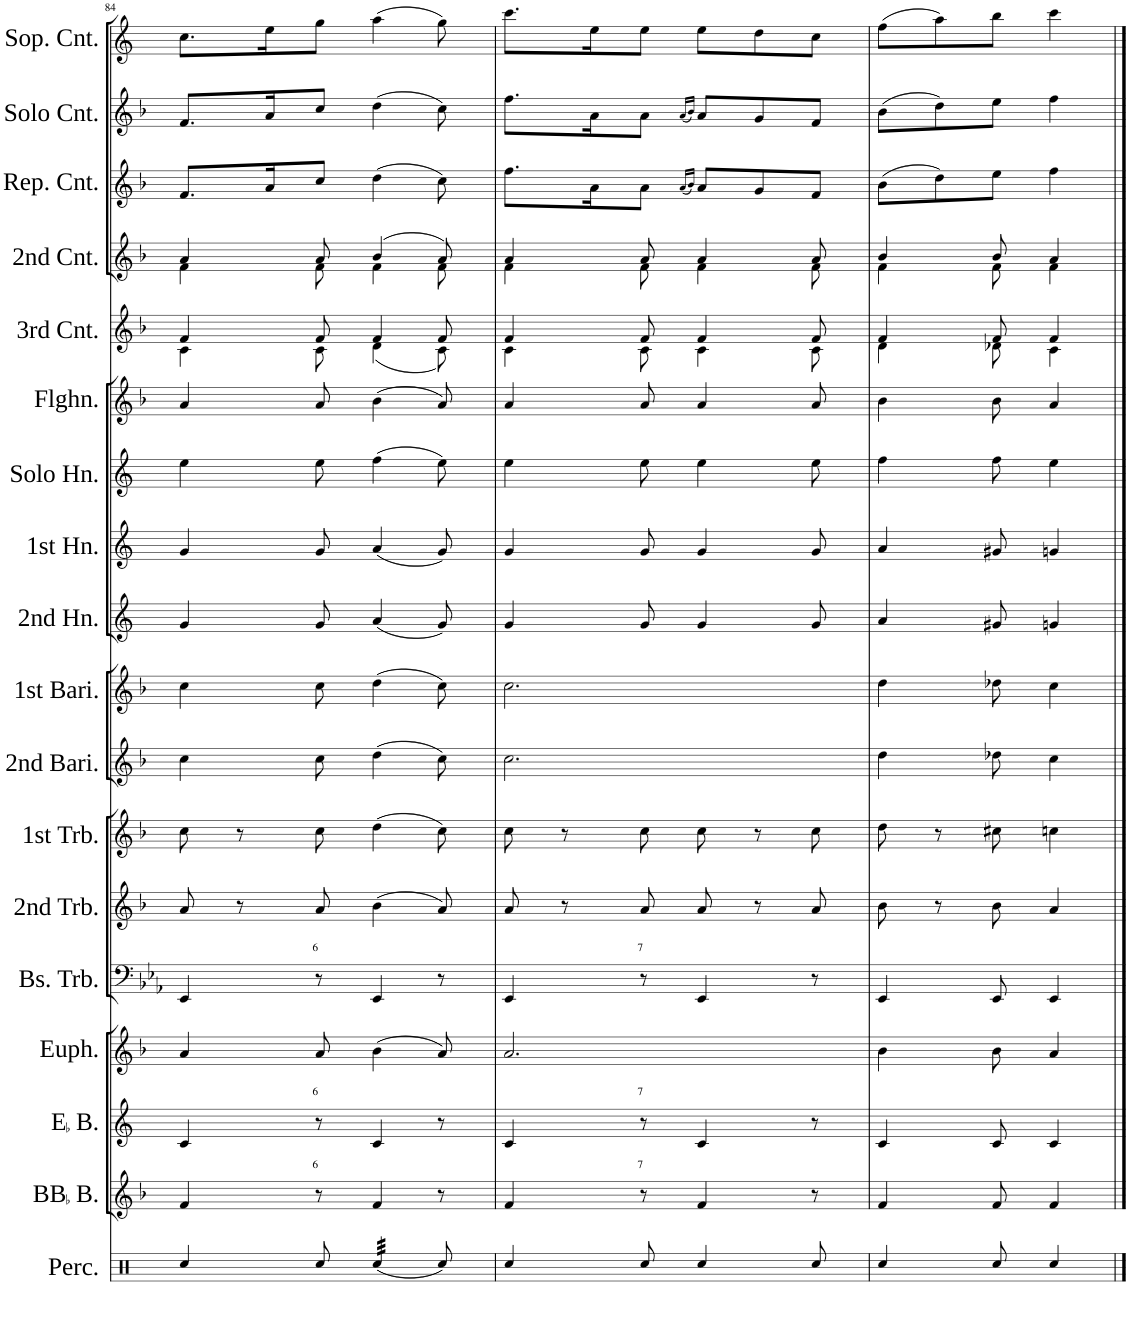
**kern	**kern	**kern	**kern	**kern	**kern	**kern	**kern	**kern	**kern	**kern	**kern	**kern	**kern	**kern	**kern	**kern	**kern
*part18	*part17	*part16	*part15	*part14	*part13	*part12	*part11	*part10	*part9	*part8	*part7	*part6	*part5	*part4	*part3	*part2	*part1
*staff18	*staff17	*staff16	*staff15	*staff14	*staff13	*staff12	*staff11	*staff10	*staff9	*staff8	*staff7	*staff6	*staff5	*staff4	*staff3	*staff2	*staff1
*I"Percussion (snare drum)	*I"BBaccidentalFlat Bass	*I"EaccidentalFlat Bass	*I"Euphonium	*I"Bass Trombone	*I"2nd Trombone	*I"1st Trombone	*I"2nd Baritone	*I"1st Baritone	*I"2nd Horn	*I"1st Horn	*I"Solo Horn	*I"Flugel Horn	*I"3rd Cornet	*I"2nd Cornet	*I"Repiano Cornet	*I"Solo Cornet	*I"Soprano Cornet
*I'Perc.	*I'BBaccidentalFlat B.	*I'EaccidentalFlat B.	*I'Euph.	*I'Bs. Trb.	*I'2nd Trb.	*I'1st Trb.	*I'2nd Bari.	*I'1st Bari.	*I'2nd Hn.	*I'1st Hn.	*I'Solo Hn.	*I'Flghn.	*I'3rd Cnt.	*I'2nd Cnt.	*I'Rep. Cnt.	*I'Solo Cnt.	*I'Sop. Cnt.
!!LO:PB:g=z
*clefX	*clefG2	*clefG2	*clefG2	*clefF4	*clefG2	*clefG2	*clefG2	*clefG2	*clefG2	*clefG2	*clefG2	*clefG2	*clefG2	*clefG2	*clefG2	*clefG2	*clefG2
*	*Trd15c26	*Trd12c21	*Trd8c14	*	*Trd8c14	*Trd8c14	*Trd8c14	*Trd8c14	*Trd5c9	*Trd5c9	*Trd5c9	*Trd1c2	*Trd1c2	*Trd1c2	*Trd1c2	*Trd1c2	*Trd-2c-3
*k[]	*k[b-]	*k[]	*k[b-]	*k[b-e-a-]	*k[b-]	*k[b-]	*k[b-]	*k[b-]	*k[]	*k[]	*k[]	*k[b-]	*k[b-]	*k[b-]	*k[b-]	*k[b-]	*k[]
*M6/8	*M6/8	*M6/8	*M6/8	*M6/8	*M6/8	*M6/8	*M6/8	*M6/8	*M6/8	*M6/8	*M6/8	*M6/8	*M6/8	*M6/8	*M6/8	*M6/8	*M6/8
=84	=84	=84	=84	=84	=84	=84	=84	=84	=84	=84	=84	=84	=84	=84	=84	=84	=84
*	*	*	*	*	*	*	*	*	*	*	*	*	*^	*^	*	*	*
4Rcc/	4f/	4c/	4a/	4EE-/	8a/	8cc\	4cc\	4cc\	4g/	4g/	4ee\	4a/	4f/	4c\	4a/	4f\	8.f/L	8.f/L	8.cc\L
.	.	.	.	.	8r	8r	.	.	.	.	.	.	.	.	.	.	.	.	.
.	.	.	.	.	.	.	.	.	.	.	.	.	.	.	.	.	16a/K	16a/K	16ee\K
!	!	!	!	!LO:TX:a:t=6	!	!	!	!	!	!	!	!	!	!	!	!	!	!	!
!	!	!LO:TX:a:t=6	!	!	!	!	!	!	!	!	!	!	!	!	!	!	!	!	!
!	!LO:TX:a:t=6	!	!	!	!	!	!	!	!	!	!	!	!	!	!	!	!	!	!
8Rcc/	8r	8r	8a/	8r	8a/	8cc\	8cc\	8cc\	8g/	8g/	8ee\	8a/	8f/	8c\	8a/	8f\	8cc/J	8cc/J	8gg\J
*tremolo	*	*	*	*	*	*	*	*	*	*	*	*	*	*	*	*	*	*	*
(32Rcc/LLL	4f/	4c/	(4b-\	4EE-/	(4b-\	(4dd\	(4dd\	(4dd\	(4a/	(4a/	(4ff\	(4b-\	4f/	(4d\	(4b-/	4f\	(4dd\	(4dd\	(4aa\
(32Rcc/	.	.	.	.	.	.	.	.	.	.	.	.	.	.	.	.	.	.	.
(32Rcc/	.	.	.	.	.	.	.	.	.	.	.	.	.	.	.	.	.	.	.
(32Rcc/	.	.	.	.	.	.	.	.	.	.	.	.	.	.	.	.	.	.	.
(32Rcc/	.	.	.	.	.	.	.	.	.	.	.	.	.	.	.	.	.	.	.
(32Rcc/	.	.	.	.	.	.	.	.	.	.	.	.	.	.	.	.	.	.	.
(32Rcc/	.	.	.	.	.	.	.	.	.	.	.	.	.	.	.	.	.	.	.
(32Rcc/JJJ	.	.	.	.	.	.	.	.	.	.	.	.	.	.	.	.	.	.	.
*Xtremolo	*	*	*	*	*	*	*	*	*	*	*	*	*	*	*	*	*	*	*
8Rcc/)	8r	8r	8a/)	8r	8a/)	8cc\)	8cc\)	8cc\)	8g/)	8g/)	8ee\)	8a/)	8f/	8c\)	8a/)	8f\	8cc\)	8cc\)	8gg\)
=85	=85	=85	=85	=85	=85	=85	=85	=85	=85	=85	=85	=85	=85	=85	=85	=85	=85	=85	=85
4Rcc/	4f/	4c/	2.a/	4EE-/	8a/	8cc\	2.cc\	2.cc\	4g/	4g/	4ee\	4a/	4f/	4c\	4a/	4f\	8.ff\L	8.ff\L	8.ccc\L
.	.	.	.	.	8r	8r	.	.	.	.	.	.	.	.	.	.	.	.	.
.	.	.	.	.	.	.	.	.	.	.	.	.	.	.	.	.	16a\K	16a\K	16ee\K
!	!	!	!	!LO:TX:a:t=7	!	!	!	!	!	!	!	!	!	!	!	!	!	!	!
!	!	!LO:TX:a:t=7	!	!	!	!	!	!	!	!	!	!	!	!	!	!	!	!	!
!	!LO:TX:a:t=7	!	!	!	!	!	!	!	!	!	!	!	!	!	!	!	!	!	!
8Rcc/	8r	8r	.	8r	8a/	8cc\	.	.	8g/	8g/	8ee\	8a/	8f/	8c\	8a/	8f\	8a\J	8a\J	8ee\J
.	.	.	.	.	.	.	.	.	.	.	.	.	.	.	.	.	(16qa/LL	(16qa/LL	.
.	.	.	.	.	.	.	.	.	.	.	.	.	.	.	.	.	16qb-/JJ)	16qb-/JJ)	.
4Rcc/	4f/	4c/	.	4EE-/	8a/	8cc\	.	.	4g/	4g/	4ee\	4a/	4f/	4c\	4a/	4f\	8a/L	8a/L	8ee\L
.	.	.	.	.	8r	8r	.	.	.	.	.	.	.	.	.	.	8g/	8g/	8dd\
8Rcc/	8r	8r	.	8r	8a/	8cc\	.	.	8g/	8g/	8ee\	8a/	8f/	8c\	8a/	8f\	8f/J	8f/J	8cc\J
=86	=86	=86	=86	=86	=86	=86	=86	=86	=86	=86	=86	=86	=86	=86	=86	=86	=86	=86	=86
4Rcc/	4f/	4c/	4b-\	4EE-/	8b-\	8dd\	4dd\	4dd\	4a/	4a/	4ff\	4b-\	4f/	4d\	4b-/	4f\	(8b-\L	(8b-\L	(8ff\L
.	.	.	.	.	8r	8r	.	.	.	.	.	.	.	.	.	.	8dd\)	8dd\)	8aa\)
8Rcc/	8f/	8c/	8b-\	8EE-/	8b-\	8cc#X\	8dd-X\	8dd-X\	8g#X/	8g#X/	8ff\	8b-\	8f/	8d-X\	8b-/	8f\	8ee\J	8ee\J	8bb\J
4Rcc/	4f/	4c/	4a/	4EE-/	4a/	4ccn\	4cc\	4cc\	4gn/	4gn/	4ee\	4a/	4f/	4c\	4a/	4f\	4ff\	4ff\	4ccc\
*	*	*	*	*	*	*	*	*	*	*	*	*	*v	*v	*	*	*	*	*
*	*	*	*	*	*	*	*	*	*	*	*	*	*	*v	*v	*	*	*
==	==	==	==	==	==	==	==	==	==	==	==	==	==	==	==	==	==
*-	*-	*-	*-	*-	*-	*-	*-	*-	*-	*-	*-	*-	*-	*-	*-	*-	*-
